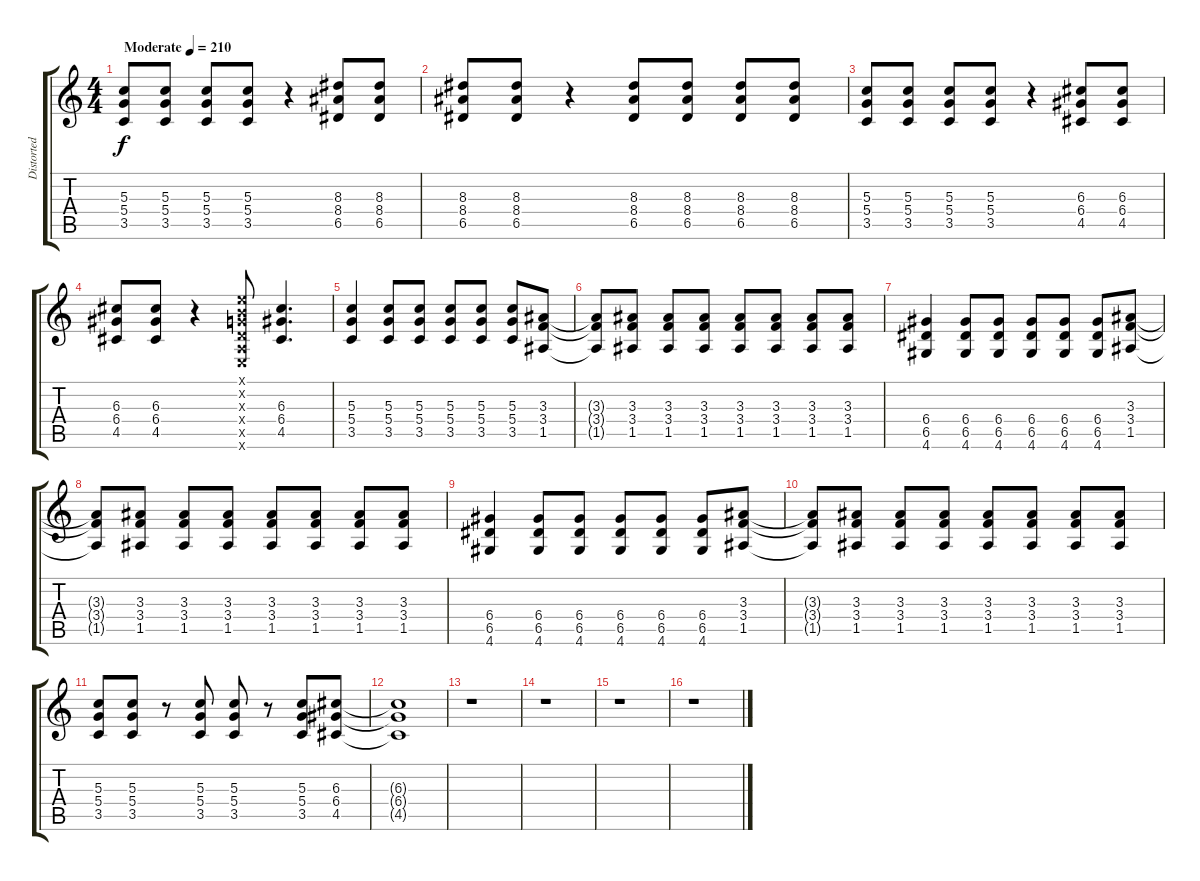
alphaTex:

\track ("Distorted Left" "Distorted ") {instrument distortionguitar}
\staff {score tabs}
\tuning (E4 B3 G3 D3 A2 E2) {hide}
\ts (4 4)
\tempo (210 "Moderate")
\clef g2
\ks c
(5.3 5.4 3.5).8{dy f instrument distortionguitar} (5.3 5.4 3.5).8 (5.3 5.4 3.5).8 (5.3 5.4 3.5).8 r.4 (8.3 8.4 6.5).8 (8.3 8.4 6.5).8 |
(8.3 8.4 6.5).8 (8.3 8.4 6.5).8 r.4 (8.3 8.4 6.5).8 (8.3 8.4 6.5).8 (8.3 8.4 6.5).8 (8.3 8.4 6.5).8 |
(5.3 5.4 3.5).8 (5.3 5.4 3.5).8 (5.3 5.4 3.5).8 (5.3 5.4 3.5).8 r.4 (6.3 6.4 4.5).8 (6.3 6.4 4.5).8 |
(6.3 6.4 4.5).8 (6.3 6.4 4.5).8 r.4 (0.1{x} 0.2{x} 0.3{x} 0.4{x} 0.5{x} 0.6{x}).8 (6.3 6.4 4.5).4{d} |
(5.3 5.4 3.5).4 (5.3 5.4 3.5).8 (5.3 5.4 3.5).8 (5.3 5.4 3.5).8{beam Up} (5.3 5.4 3.5).8{beam Up} (5.3 5.4 3.5).8 (3.3 3.4 1.5).8 |
(3.3{t} 3.4{t} 1.5{t}).8 (3.3 3.4 1.5).8 (3.3 3.4 1.5).8 (3.3 3.4 1.5).8 (3.3 3.4 1.5).8 (3.3 3.4 1.5).8 (3.3 3.4 1.5).8 (3.3 3.4 1.5).8 |
(6.4 6.5 4.6).4 (6.4 6.5 4.6).8 (6.4 6.5 4.6).8 (6.4 6.5 4.6).8 (6.4 6.5 4.6).8 (6.4 6.5 4.6).8 (3.3 3.4 1.5).8 |
(3.3{t} 3.4{t} 1.5{t}).8 (3.3 3.4 1.5).8 (3.3 3.4 1.5).8 (3.3 3.4 1.5).8 (3.3 3.4 1.5).8 (3.3 3.4 1.5).8 (3.3 3.4 1.5).8 (3.3 3.4 1.5).8 |
(6.4 6.5 4.6).4 (6.4 6.5 4.6).8 (6.4 6.5 4.6).8 (6.4 6.5 4.6).8 (6.4 6.5 4.6).8 (6.4 6.5 4.6).8 (3.3 3.4 1.5).8 |
(3.3{t} 3.4{t} 1.5{t}).8 (3.3 3.4 1.5).8 (3.3 3.4 1.5).8 (3.3 3.4 1.5).8 (3.3 3.4 1.5).8 (3.3 3.4 1.5).8 (3.3 3.4 1.5).8 (3.3 3.4 1.5).8 |
(5.3 5.4 3.5).8 (5.3 5.4 3.5).8 r.8 (5.3 5.4 3.5).8 (5.3 5.4 3.5).8 r.8 (5.3 5.4 3.5).8 (6.3 6.4 4.5).8 |
(6.3{t} 6.4{t} 4.5{t}).1 |
r.1 |
r.1 |
r.1 |
r.1
